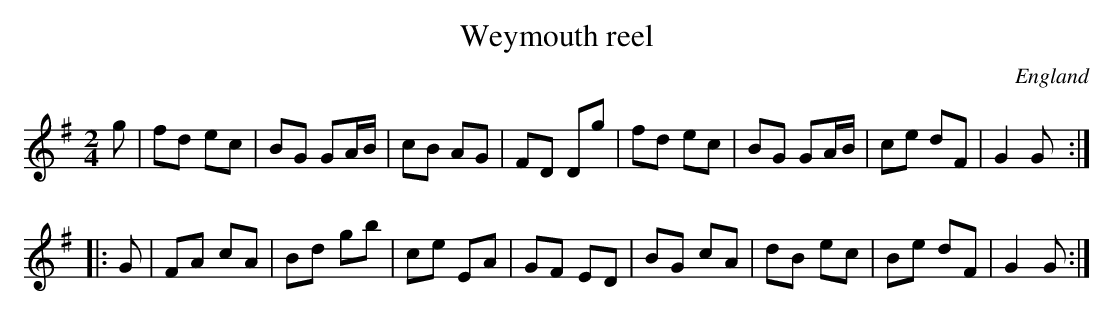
X:1
T:Weymouth reel
O:England
M:2/4
L:1/8
K:G
g | fd ec | BG GA/B/ | cB AG | FD Dg | \
fd ec | BG GA/2B/2 | ce dF | G2G:|*
|:G|\
FA cA | Bd gb | ce EA | GF ED |\
BG cA | dB ec | Be dF | G2G:|**
